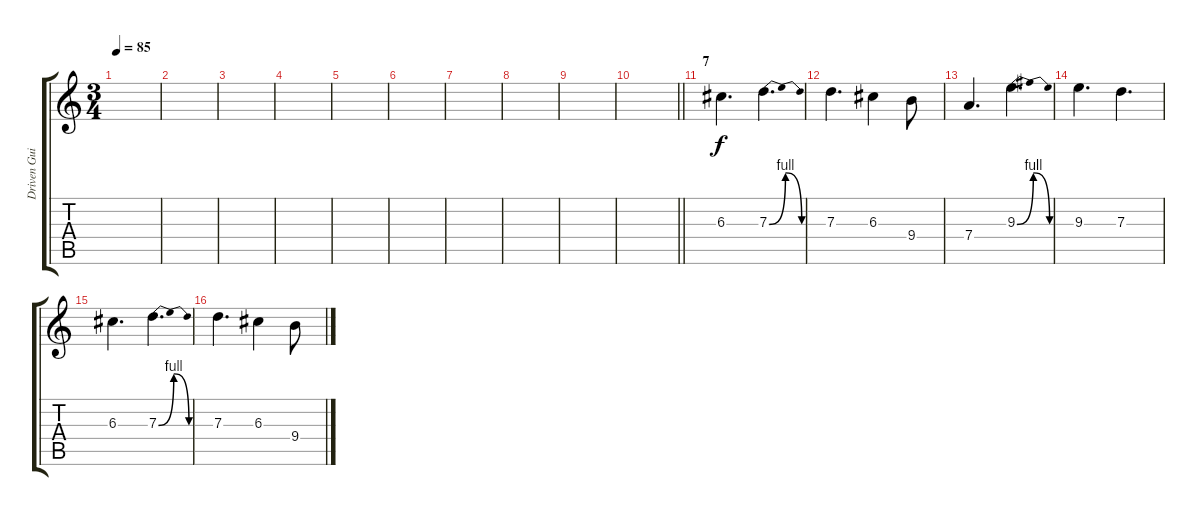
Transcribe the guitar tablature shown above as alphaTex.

\track ("Driven Guitar 1" "Driven Gui") {instrument overdrivenguitar}
\staff {score tabs}
\tuning (E4 B3 G3 D3 A2 E2) {hide}
\ts (3 4)
\tempo 85
\clef g2
\ks c
|
|
|
|
|
|
|
|
|
\barLineRight lightlight
|
\section ("" "7")
6.3.4{d} 7.3{be (bendrelease 0 0 10 4 45 4 60 0)}.4{d} |
7.3.4{d} 6.3.4 9.4.8 |
7.4.4{d} 9.3{be (bendrelease 0 0 10 4 45 4 60 0)}.4{d} |
9.3.4{d} 7.3.4{d} |
6.3.4{d} 7.3{be (bendrelease 0 0 10 4 45 4 60 0)}.4{d} |
7.3.4{d} 6.3.4 9.4.8
